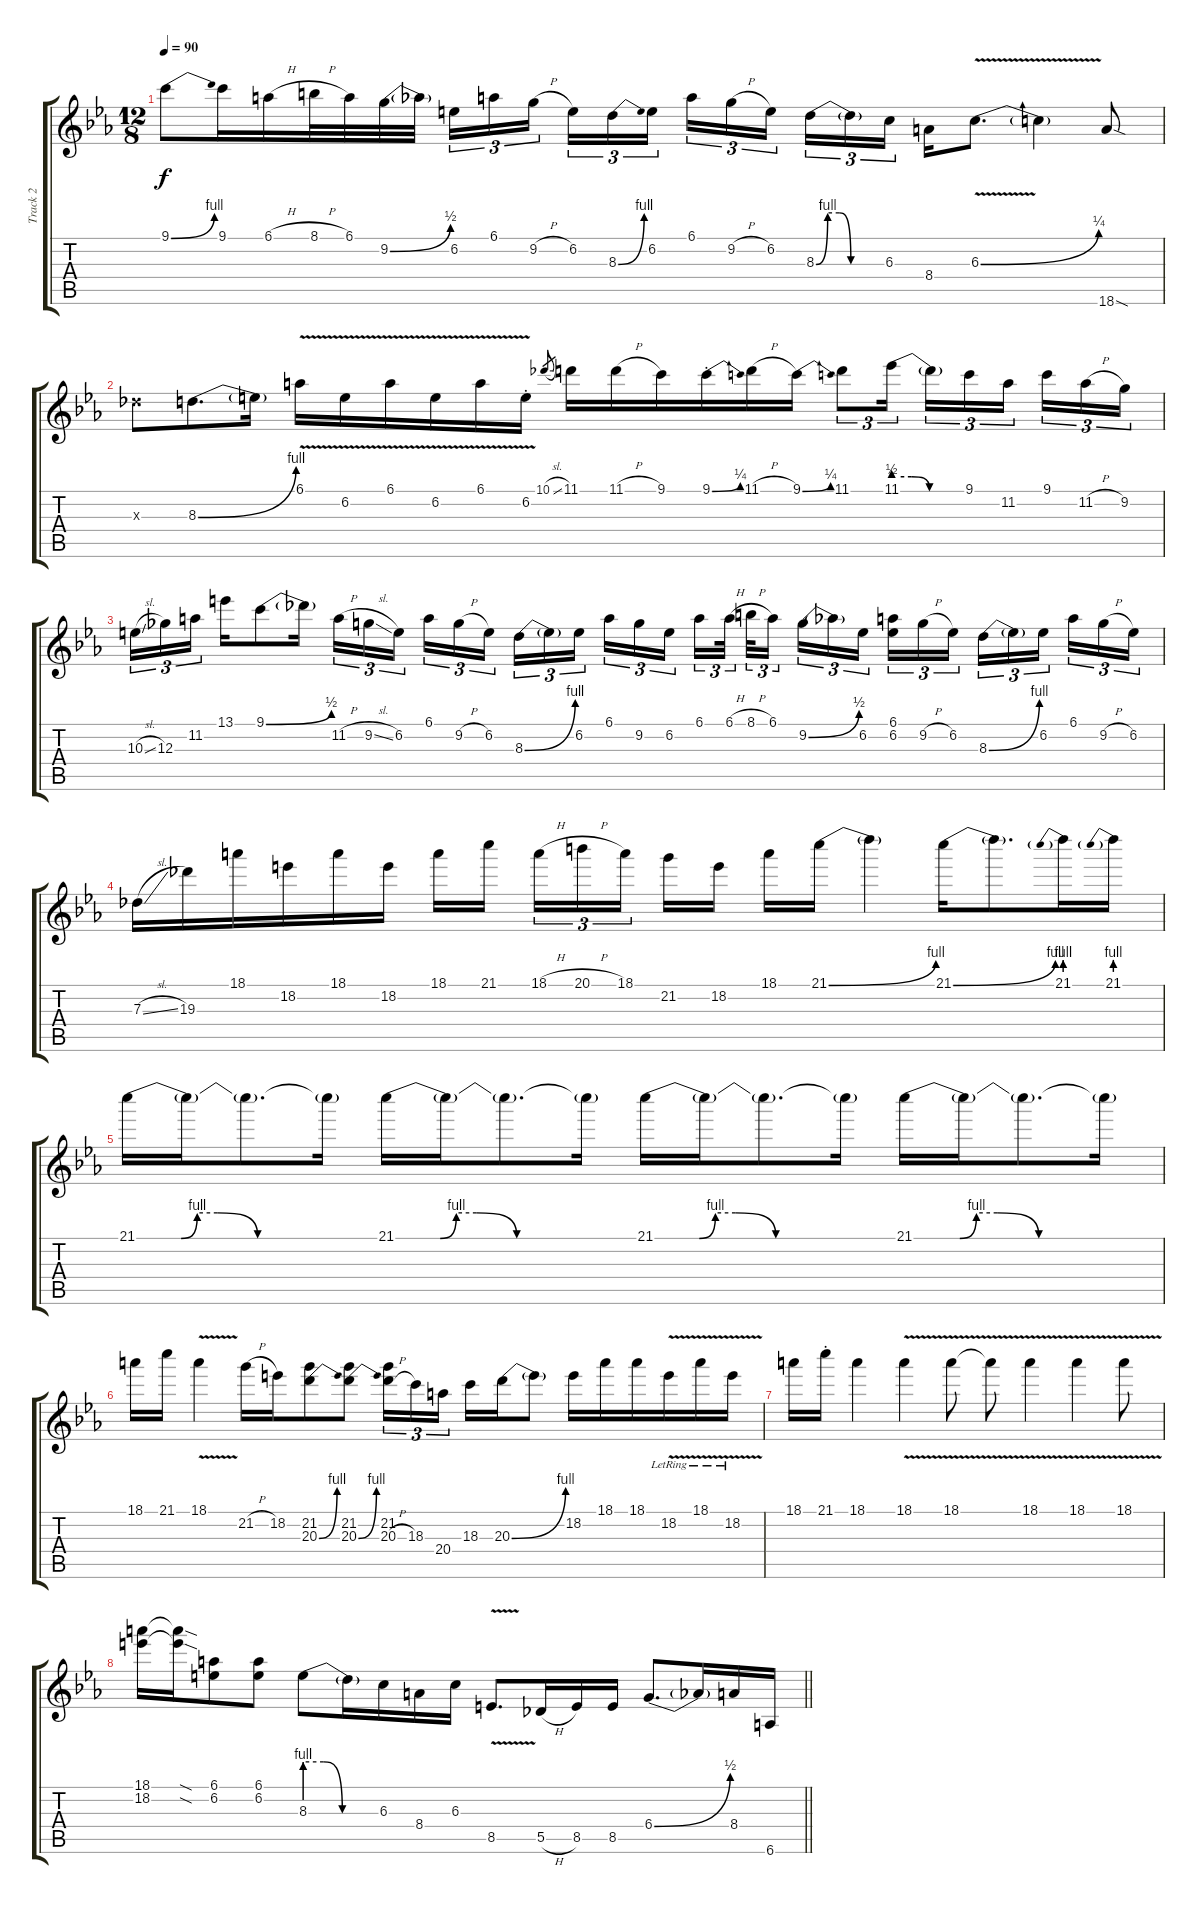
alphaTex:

\track ("Track 2" "Track 2") {instrument electricguitarjazz}
\staff {score tabs}
\tuning (Eb4 Bb3 Gb3 Db3 Ab2 Eb2) {hide}
\ts (12 8)
\tempo 90
\clef g2
\ks eb
9.1{be (bend 0 0 60 4)}.8{dy f} 9.1.16 6.1{h}.16 8.1{h}.32 6.1.32 9.2{be (bend 0 0 60 2)}.32 9.2{t}.32 6.2.16{tu (3 2)} 6.1.16{tu (3 2)} 9.2{h}.16{tu (3 2) beam splitsecondary} 6.2.16{tu (3 2)} 8.3{be (bend 0 0 60 4)}.16{tu (3 2)} 6.2.16{tu (3 2) beam splitsecondary} 6.1.16{tu (3 2)} 9.2{h}.16{tu (3 2)} 6.2.16{tu (3 2)} 8.3{be (custom 0 0 10 4 20 4 30 0 60 0)}.16{tu (3 2)} 8.3{t}.16{tu (3 2)} 6.3.16{tu (3 2) beam splitsecondary} 8.4.16 6.3{be (bend 0 0 60 1) v}.8{d} 6.3{t}.4 18.6{sod}.8 |
7.3{x}.8 8.3{be (bend 0 0 60 4)}.8{d} 8.3{t}.16 6.1{v}.16 6.2{v}.16 6.1{v}.16 6.2{v}.16 6.1{v}.16 6.2{v st}.16 10.1{sl}.8{gr} 11.1.16 11.1{h}.16 9.1.16 9.1{be (bend 0 0 60 1) st}.16 11.1{h}.16 9.1{be (bend 0 0 60 1)}.16 11.1.8{tu (3 2)} 11.1{be (custom 0 2 15 2 30 0 60 0)}.16{tu (3 2) beam splitsecondary} 11.1{t}.16{tu (3 2)} 9.1.16{tu (3 2)} 11.2.16{tu (3 2) beam splitsecondary} 9.1.16{tu (3 2)} 11.2{h}.16{tu (3 2)} 9.2.16{tu (3 2)} |
10.3{sl}.16{tu (3 2)} 12.3.16{tu (3 2)} 11.2.16{tu (3 2) beam splitsecondary} 13.1.16 9.1{be (bend 0 0 60 2)}.8 9.1{t}.16 11.2{h}.16{tu (3 2)} 9.2{sl}.16{tu (3 2)} 6.2.16{tu (3 2) beam splitsecondary} 6.1.16{tu (3 2)} 9.2{h}.16{tu (3 2)} 6.2.16{tu (3 2) beam splitsecondary} 8.3{be (bend 0 0 60 4)}.16{tu (3 2)} 8.3{t}.16{tu (3 2)} 6.2.16{tu (3 2)} 6.1.16{tu (3 2)} 9.2.16{tu (3 2)} 6.2.16{tu (3 2) beam splitsecondary} 6.1.16{tu (3 2)} 6.1{h}.32{tu (3 2) beam splitsecondary} 8.1{h}.32{tu (3 2)} 6.1.16{tu (3 2) beam splitsecondary} 9.2{be (bend 0 0 60 2)}.16{tu (3 2)} 9.2{t}.16{tu (3 2)} 6.2.16{tu (3 2)} (6.1 6.2).16{tu (3 2)} 9.2{h}.16{tu (3 2)} 6.2.16{tu (3 2) beam splitsecondary} 8.3{be (bend 0 0 60 4)}.16{tu (3 2)} 8.3{t}.16{tu (3 2)} 6.2.16{tu (3 2) beam splitsecondary} 6.1.16{tu (3 2)} 9.2{h}.16{tu (3 2)} 6.2.16{tu (3 2)} |
7.3{sl}.16 19.3.16 18.1.16 18.2.16 18.1.16 18.2.16 18.1.16 21.1.16{beam splitsecondary} 18.1{h}.16{tu (3 2)} 20.1{h}.16{tu (3 2)} 18.1.16{tu (3 2) beam splitsecondary} 21.2.16 18.2.16 18.1.16 21.1{be (bend 0 0 60 4)}.16 21.1{t}.4 21.1{be (bend 0 0 60 4)}.16 21.1{t}.8{d} 21.1{be (prebend 0 4 60 4)}.16 21.1{be (prebend 0 4 60 4)}.16 |
21.1{be (custom 0 0 11 0 15 4 20 4 30 0 45 0 60 0)}.16 21.1{t}.16 21.1{t}.8{d} 21.1{t}.16 21.1{be (custom 0 0 11 0 15 4 20 4 30 0 45 0 60 0)}.16 21.1{t}.16 21.1{t}.8{d} 21.1{t}.16 21.1{be (custom 0 0 11 0 15 4 20 4 30 0 45 0 60 0)}.16 21.1{t}.16 21.1{t}.8{d} 21.1{t}.16 21.1{be (custom 0 0 11 0 15 4 20 4 30 0 45 0 60 0)}.16 21.1{t}.16 21.1{t}.8{d} 21.1{t}.16 |
18.1.16 21.1.16 18.1{v}.4 21.2{h}.16 18.2.16 (21.2 20.3{be (bend 0 0 60 4)}).8 (21.2 20.3{be (bend 0 0 60 4)}).8 (21.2 20.3{h}).16{tu (3 2)} 18.3.16{tu (3 2)} 20.4.16{tu (3 2) beam splitsecondary} 18.3.16 20.3{be (bend 0 0 60 4)}.16 20.3{t}.8 18.2.16 18.1.16 18.1.16 18.2{v lr}.16 18.1{v lr}.16 18.2{v lr}.16 |
18.1.16 21.1{st}.16 18.1.4 18.1{v}.4 18.1{v}.8 18.1{t}.8 18.1{v}.4 18.1{v}.4 18.1{v}.8 |
\barLineRight lightlight
(18.1 18.2).16 (18.1{sod t} 18.2{sod t}).16 (6.1 6.2).8 (6.1 6.2).8 8.3{be (custom 0 4 15 4 30 0 60 0)}.8 8.3{t}.16 6.3.16 8.4.16 6.3.16 8.5{v}.8{d} 5.5{h}.16 8.5.16 8.5.16 6.4{be (bend 0 0 60 2)}.8{d} 6.4{t}.16 8.4.16 6.6.16
